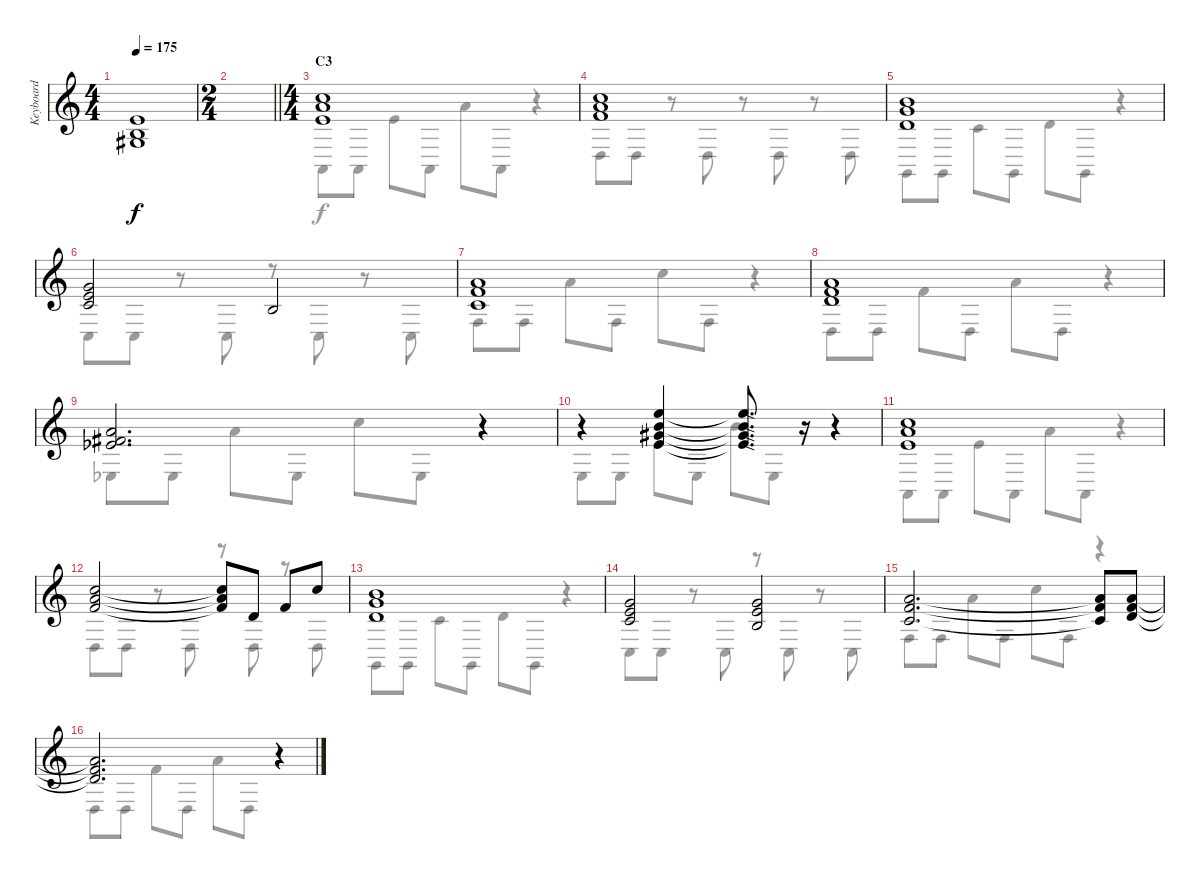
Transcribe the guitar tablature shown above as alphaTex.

\track ("Keyboard" "Keyboard") {instrument lead2sawtooth}
\staff {score}
\tuning (E4 B3 G3 D3 A2 E2) {hide}
\voice
\ts (4 4)
\tempo 175
\clef g2
\ks c
(0.1{t} 0.2{t} 1.3{t}).1{dy f} |
\ts (2 4)
\barLineRight lightlight
|
\ts (4 4)
\section ("" "C3")
(8.1 10.2 9.3).1{volume 13} |
(1.1 10.2 17.3).1 |
(3.1 3.2 16.3).1 |
(3.1 5.2 5.3).2 0.2.2 |
(5.1 1.2 10.3).1 |
(5.1 6.2 7.3).1 |
(5.1 7.2 8.3{acc b}).2{d} r.4 |
r.4 (0.1 9.2 16.3 26.4).4 (0.1{sod t} 9.2{sod t} 16.3{sod t} 26.4{sod t}).8{d} r.16 r.4 |
(8.1 10.2 9.3).1 |
(1.1 10.2 17.3).2 (1.1{t} 10.2{t} 17.3{t}).8 3.2.8 1.1.8 8.1.8 |
(7.1 8.2 7.3).1 |
(3.1 5.2 5.3).2 (3.1 5.2 4.3).2 |
(5.1 6.2 5.3).2{d} (5.1{t} 6.2{t} 5.3{t}).8 (5.1 6.2 7.3).8 |
(5.1{t} 6.2{t} 7.3{t}).2{d} r.4
\voice
\clef g2
\ottava regular
\simile none
\ks c
|
\barLineRight lightlight
|
0.5.8 0.5.8 0.1.8 0.5.8 5.1.8 0.5.8 r.4 |
0.4.8 0.4.8 r.8 0.4.8 r.8 0.4.8 r.8 0.4.8 |
3.6.8 3.6.8 1.2.8 3.6.8 3.2.8 3.6.8 r.4 |
3.5.8 3.5.8 r.8 3.5.8 r.8 3.5.8 r.8 3.5.8 |
3.4.8 3.4.8 5.1.8 3.4.8 8.1.8 3.4.8 r.4 |
0.4.8 0.4.8 1.1.8 0.4.8 5.1.8 0.4.8 r.4 |
1.4{acc b}.8 1.4{acc b}.8 5.1.8 1.4{acc b}.8 8.1.8 1.4{acc b}.8 r.4 |
2.4.8 2.4.8 0.1.8 2.4.8 7.1.8 2.4.8 r.4 |
0.5.8 0.5.8 0.1.8 0.5.8 5.1.8 0.5.8 r.4 |
0.4.8 0.4.8 r.8 0.4.8 r.8 0.4.8 r.8 0.4.8 |
3.6.8 3.6.8 1.2.8 3.6.8 3.2.8 3.6.8 r.4 |
3.5.8 3.5.8 r.8 3.5.8 r.8 3.5.8 r.8 3.5.8 |
3.4.8 3.4.8 5.1.8 3.4.8 8.1.8 3.4.8 r.4 |
0.4.8 0.4.8 1.1.8 0.4.8 5.1.8 0.4.8 r.4
